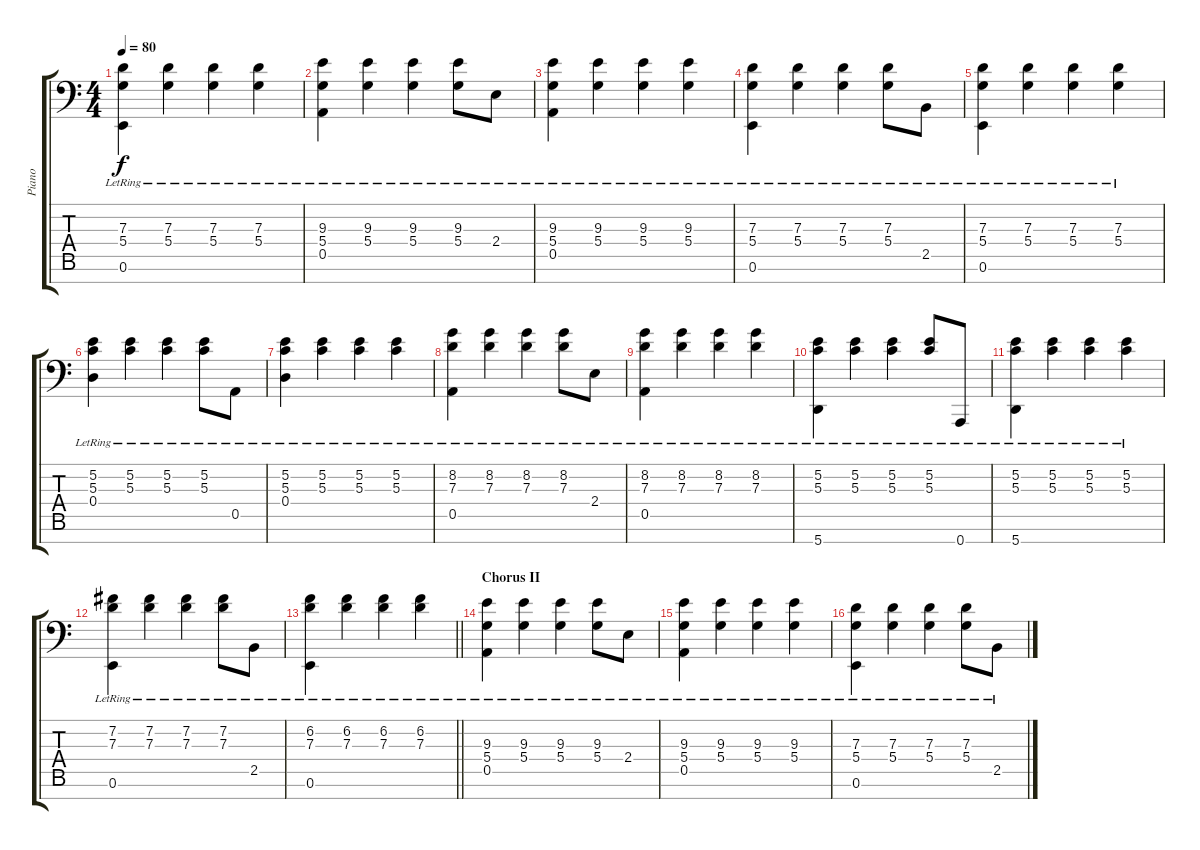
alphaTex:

\track ("Piano" "Piano") {instrument acousticgrandpiano}
\staff {score tabs}
\tuning (E4 B3 G3 D3 A2 E2 A1) {hide}
\ts (4 4)
\tempo 80
\clef f4
\ks c
(7.3{lr} 5.4{lr} 0.6{lr}).4{dy f} (7.3{lr} 5.4{lr}).4 (7.3{lr} 5.4{lr}).4 (7.3{lr} 5.4{lr}).4 |
(9.3{lr} 5.4{lr} 0.5{lr}).4 (9.3 5.4{lr}).4 (9.3{lr} 5.4{lr}).4 (9.3{lr} 5.4{lr}).8 2.4{lr}.8 |
(9.3{lr} 5.4{lr} 0.5{lr}).4 (9.3{lr} 5.4{lr}).4 (9.3{lr} 5.4{lr}).4 (9.3{lr} 5.4{lr}).4 |
(7.3{lr} 5.4{lr} 0.6{lr}).4 (7.3{lr} 5.4{lr}).4 (7.3{lr} 5.4{lr}).4 (7.3{lr} 5.4{lr}).8 2.5{lr}.8 |
(7.3{lr} 5.4{lr} 0.6{lr}).4 (7.3{lr} 5.4{lr}).4 (7.3{lr} 5.4{lr}).4 (7.3{lr} 5.4{lr}).4 |
(5.2{lr} 5.3{lr} 0.4{lr}).4 (5.2{lr} 5.3{lr}).4 (5.2{lr} 5.3{lr}).4 (5.2{lr} 5.3{lr}).8 0.5{lr}.8 |
(5.2{lr} 5.3{lr} 0.4{lr}).4 (5.2{lr} 5.3{lr}).4 (5.2{lr} 5.3{lr}).4 (5.2{lr} 5.3{lr}).4 |
(8.2{lr} 7.3{lr} 0.5{lr}).4 (8.2{lr} 7.3{lr}).4 (8.2{lr} 7.3{lr}).4 (8.2{lr} 7.3{lr}).8 2.4{lr}.8 |
(8.2{lr} 7.3{lr} 0.5{lr}).4 (8.2{lr} 7.3{lr}).4 (8.2{lr} 7.3{lr}).4 (8.2{lr} 7.3{lr}).4 |
(5.2{lr} 5.3{lr} 5.7{lr}).4 (5.2{lr} 5.3{lr}).4 (5.2{lr} 5.3{lr}).4 (5.2{lr} 5.3{lr}).8 0.7{lr}.8 |
(5.2{lr} 5.3{lr} 5.7{lr}).4 (5.2{lr} 5.3{lr}).4 (5.2{lr} 5.3{lr}).4 (5.2{lr} 5.3{lr}).4 |
(7.2{lr} 7.3{lr} 0.6{lr}).4 (7.2{lr} 7.3{lr}).4 (7.2{lr} 7.3{lr}).4 (7.2{lr} 7.3{lr}).8 2.5{lr}.8 |
\barLineRight lightlight
(6.2{lr} 7.3{lr} 0.6{lr}).4 (6.2{lr} 7.3{lr}).4 (6.2{lr} 7.3{lr}).4 (6.2{lr} 7.3{lr}).4 |
\section ("" "Chorus II")
(9.3{lr} 5.4{lr} 0.5{lr}).4 (9.3 5.4{lr}).4 (9.3{lr} 5.4{lr}).4 (9.3{lr} 5.4{lr}).8 2.4{lr}.8 |
(9.3{lr} 5.4{lr} 0.5{lr}).4 (9.3{lr} 5.4{lr}).4 (9.3{lr} 5.4{lr}).4 (9.3{lr} 5.4{lr}).4 |
(7.3{lr} 5.4{lr} 0.6{lr}).4 (7.3{lr} 5.4{lr}).4 (7.3{lr} 5.4{lr}).4 (7.3{lr} 5.4{lr}).8 2.5{lr}.8
